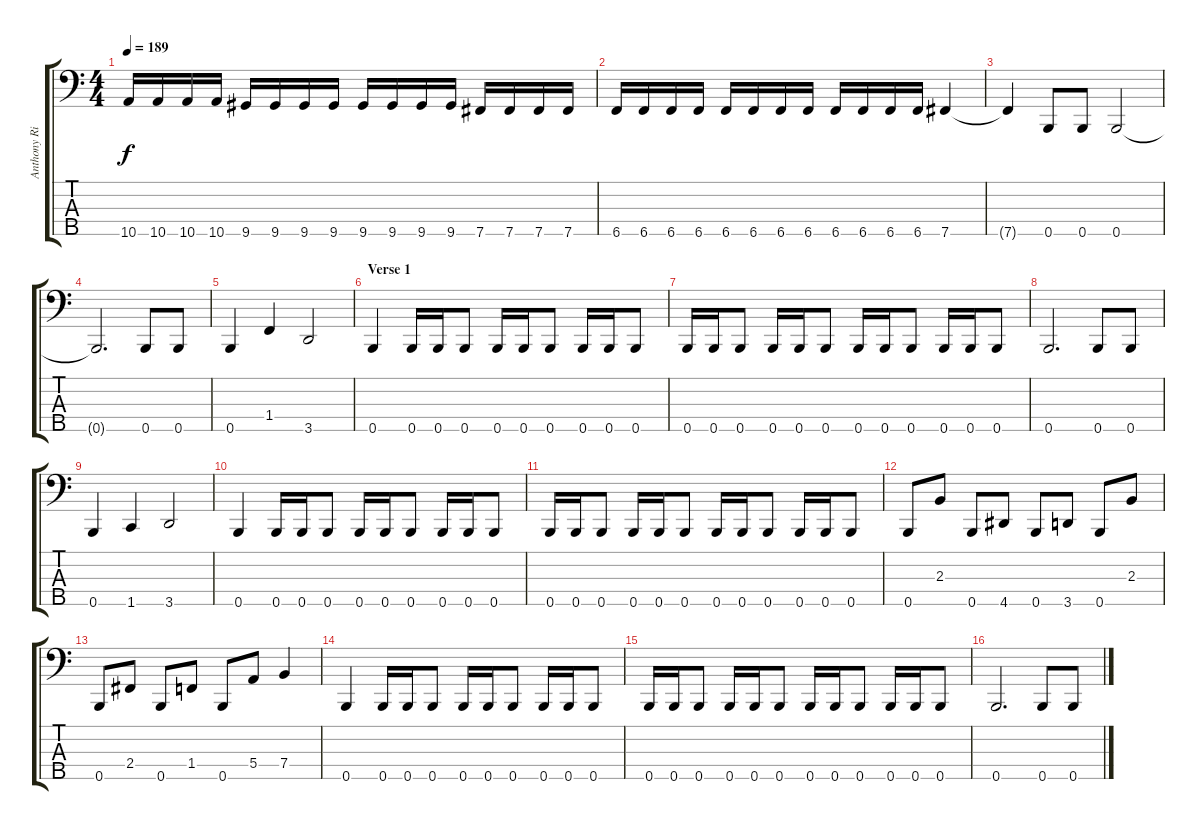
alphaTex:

\track ("Anthony Ridout" "Anthony Ri") {instrument electricbassfinger}
\staff {score tabs}
\tuning (G2 D2 A1 E1 B0) {hide}
\ts (4 4)
\tempo 189
\clef f4
\ks c
10.5.16{dy f} 10.5.16 10.5.16 10.5.16 9.5.16 9.5.16 9.5.16 9.5.16 9.5.16 9.5.16 9.5.16 9.5.16 7.5.16 7.5.16 7.5.16 7.5.16 |
6.5.16 6.5.16 6.5.16 6.5.16 6.5.16 6.5.16 6.5.16 6.5.16 6.5.16 6.5.16 6.5.16 6.5.16 7.5.4 |
7.5{t}.4 0.5.8 0.5.8 0.5.2 |
0.5{t}.2{d} 0.5.8 0.5.8 |
0.5.4 1.4.4 3.5.2 |
\section ("" "Verse 1")
0.5.4 0.5.16 0.5.16 0.5.8 0.5.16 0.5.16 0.5.8 0.5.16 0.5.16 0.5.8 |
0.5.16 0.5.16 0.5.8 0.5.16 0.5.16 0.5.8 0.5.16 0.5.16 0.5.8 0.5.16 0.5.16 0.5.8 |
0.5.2{d} 0.5.8 0.5.8 |
0.5.4 1.5.4 3.5.2 |
0.5.4 0.5.16 0.5.16 0.5.8 0.5.16 0.5.16 0.5.8 0.5.16 0.5.16 0.5.8 |
0.5.16 0.5.16 0.5.8 0.5.16 0.5.16 0.5.8 0.5.16 0.5.16 0.5.8 0.5.16 0.5.16 0.5.8 |
0.5.8 2.3.8 0.5.8 4.5.8 0.5.8 3.5.8 0.5.8 2.3.8 |
0.5.8 2.4.8 0.5.8 1.4.8 0.5.8 5.4.8 7.4.4 |
0.5.4 0.5.16 0.5.16 0.5.8 0.5.16 0.5.16 0.5.8 0.5.16 0.5.16 0.5.8 |
0.5.16 0.5.16 0.5.8 0.5.16 0.5.16 0.5.8 0.5.16 0.5.16 0.5.8 0.5.16 0.5.16 0.5.8 |
0.5.2{d} 0.5.8 0.5.8
